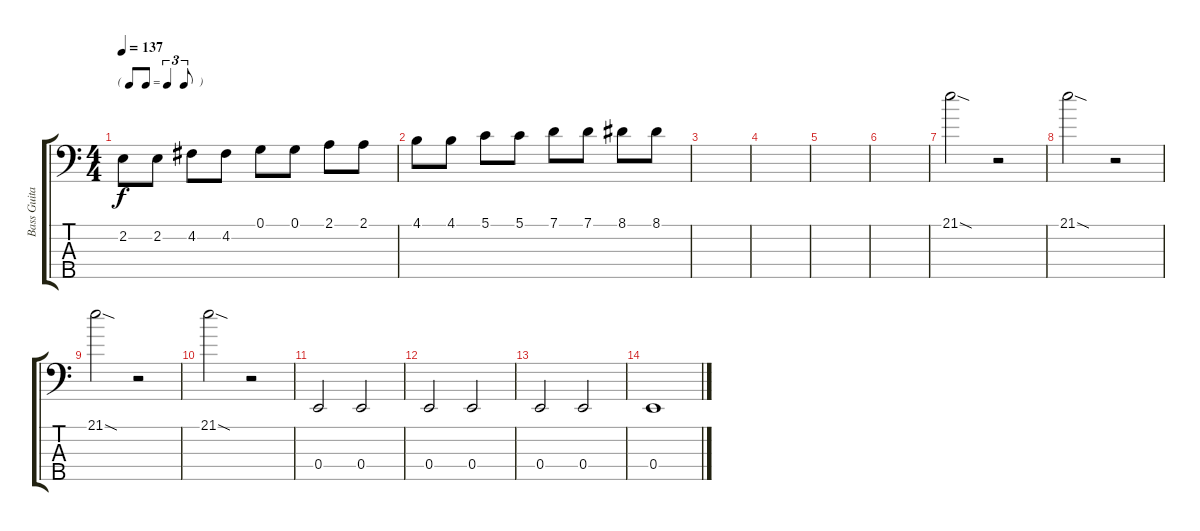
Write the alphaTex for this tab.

\track ("Bass Guitar" "Bass Guita") {instrument electricbassfinger}
\staff {score tabs}
\tuning (G2 D2 A1 E1 B0) {hide}
\ts (4 4)
\tf triplet8th
\tempo 137
\clef f4
\ks c
2.2.8{dy f} 2.2.8 4.2.8 4.2.8 0.1.8 0.1.8 2.1.8 2.1.8 |
4.1.8 4.1.8 5.1.8 5.1.8 7.1.8 7.1.8 8.1.8 8.1.8 |
|
|
|
|
21.1{sod}.2 r.2 |
21.1{sod}.2 r.2 |
21.1{sod}.2 r.2 |
21.1{sod}.2 r.2 |
0.4.2 0.4.2 |
0.4.2 0.4.2 |
0.4.2 0.4.2 |
0.4.1
